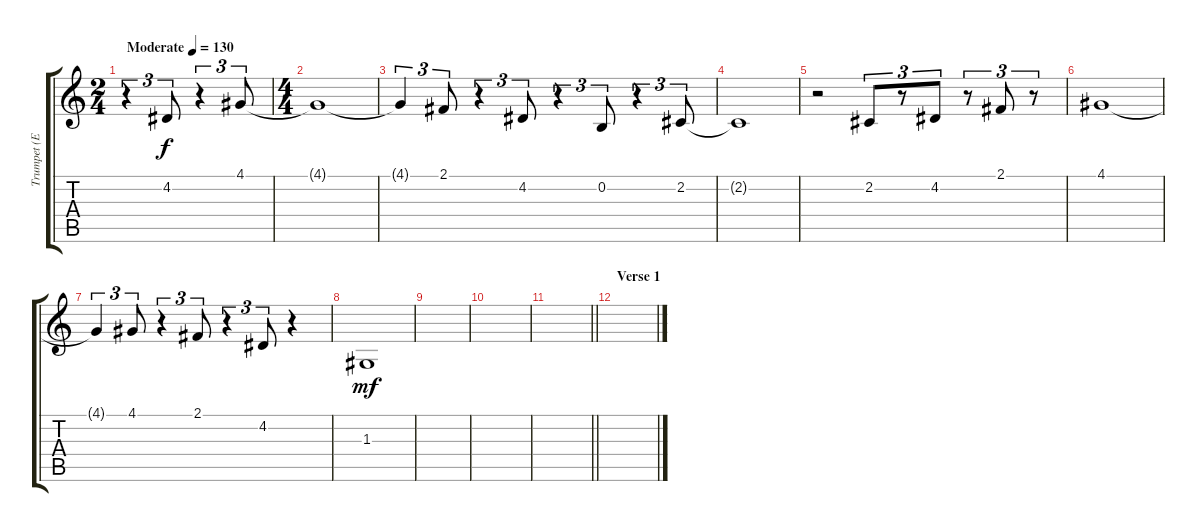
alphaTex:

\track ("Trumpet (Erlend)" "Trumpet (E") {instrument trumpet}
\staff {score tabs}
\tuning (E4 B3 G3 D3 A2 E2) {hide}
\ts (2 4)
\tempo (130 "Moderate")
\clef g2
\ks c
r.4{tu (3 2) dy f instrument trumpet} 4.2.8{tu (3 2)} r.4{tu (3 2)} 4.1.8{tu (3 2)} |
\ts (4 4)
4.1{t}.1 |
4.1{t}.4{tu (3 2)} 2.1.8{tu (3 2)} r.4{tu (3 2)} 4.2.8{tu (3 2)} r.4{tu (3 2)} 0.2.8{tu (3 2)} r.4{tu (3 2)} 2.2.8{tu (3 2)} |
2.2{t}.1 |
r.2 2.2.8{tu (3 2)} r.8{tu (3 2)} 4.2.8{tu (3 2)} r.8{tu (3 2)} 2.1.8{tu (3 2)} r.8{tu (3 2)} |
4.1.1 |
4.1{t}.4{tu (3 2)} 4.1.8{tu (3 2)} r.4{tu (3 2)} 2.1.8{tu (3 2)} r.4{tu (3 2)} 4.2.8{tu (3 2)} r.4 |
1.3.1{dy mf volume 2} |
|
|
\barLineRight lightlight
|
\section ("" "Verse 1")
